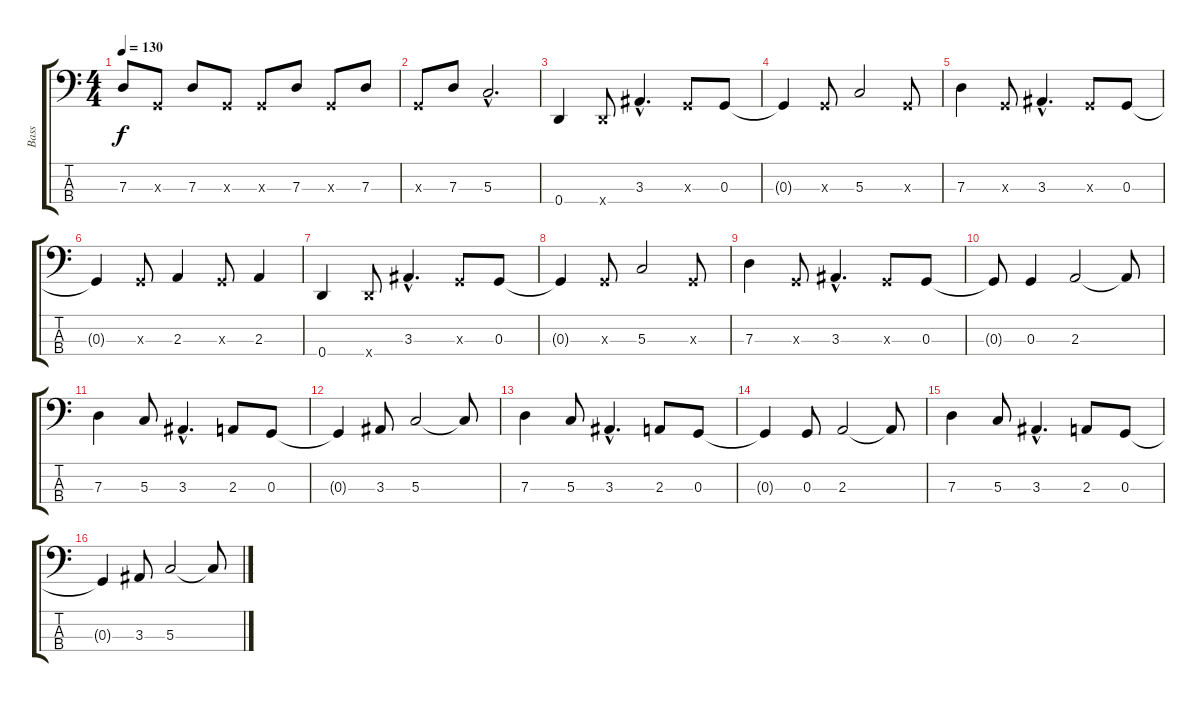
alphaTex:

\track ("Bass" "Bass") {instrument electricbassfinger}
\staff {score tabs}
\tuning (F2 C2 G1 D1) {hide}
\ts (4 4)
\tempo 130
\clef f4
\ks c
7.3.8{dy f} 0.3{x}.8 7.3.8 0.3{x}.8 0.3{x}.8 7.3.8 0.3{x}.8 7.3.8 |
0.3{x}.8 7.3.8 5.3{hac}.2{d} |
0.4.4 0.4{x}.8 3.3{hac}.4{d} 0.3{x}.8 0.3.8 |
0.3{t}.4 0.3{x}.8 5.3.2 0.3{x}.8 |
7.3.4 0.3{x}.8 3.3{hac}.4{d} 0.3{x}.8 0.3.8 |
0.3{t}.4 0.3{x}.8 2.3.4 0.3{x}.8 2.3.4 |
0.4.4 0.4{x}.8 3.3{hac}.4{d} 0.3{x}.8 0.3.8 |
0.3{t}.4 0.3{x}.8 5.3.2 0.3{x}.8 |
7.3.4 0.3{x}.8 3.3{hac}.4{d} 0.3{x}.8 0.3.8 |
0.3{t}.8 0.3.4 2.3.2 2.3{t}.8 |
7.3.4 5.3.8 3.3{hac}.4{d} 2.3.8 0.3.8 |
0.3{t}.4 3.3.8 5.3.2 5.3{t}.8 |
7.3.4 5.3.8 3.3{hac}.4{d} 2.3.8 0.3.8 |
0.3{t}.4 0.3.8 2.3.2 2.3{t}.8 |
7.3.4 5.3.8 3.3{hac}.4{d} 2.3.8 0.3.8 |
0.3{t}.4 3.3.8 5.3.2 5.3{t}.8
